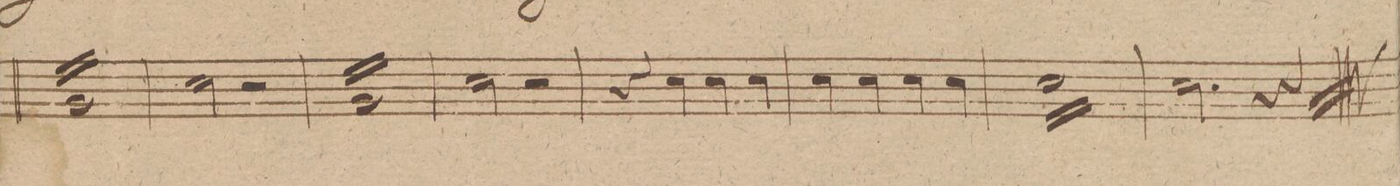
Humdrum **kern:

**kern	**dynam
*I"Tympano. E. A. H.	*
*clefF4	*
*k[f#c#g#d#]	*
*met(c)	*
*M4/4	*
*tremolo	*
16BB/LL	.
16BB/	.
16BB/	.
16BB/	.
16BB/	.
16BB/	.
16BB/	.
16BB/	.
16BB/	.
16BB/	.
16BB/	.
16BB/	.
16BB/	.
16BB/	.
16BB/	.
16BB/JJ	.
*Xtremolo	*
=304	=304
2E\	.
2r	.
=305	=305
*tremolo	*
16BB/LL	.
16BB/	.
16BB/	.
16BB/	.
16BB/	.
16BB/	.
16BB/	.
16BB/	.
16BB/	.
16BB/	.
16BB/	.
16BB/	.
16BB/	.
16BB/	.
16BB/	.
16BB/JJ	.
*Xtremolo	*
=306	=306
2E\	.
2r	.
=307	=307
4r	.
4E\	.
4E\	.
4E\	.
=308	=308
4E\	.
4E\	.
4E\	.
4E\	.
=309	=309
*tremolo	*
16E\LL	.
16E\	.
16E\	.
16E\	.
16E\	.
16E\	.
16E\	.
16E\	.
16E\	.
16E\	.
16E\	.
16E\	.
16E\	.
16E\	.
16E\	.
16E\JJ	.
*Xtremolo	*
=310	=310
2.E\	.
4r	.
==	==
*-	*-
